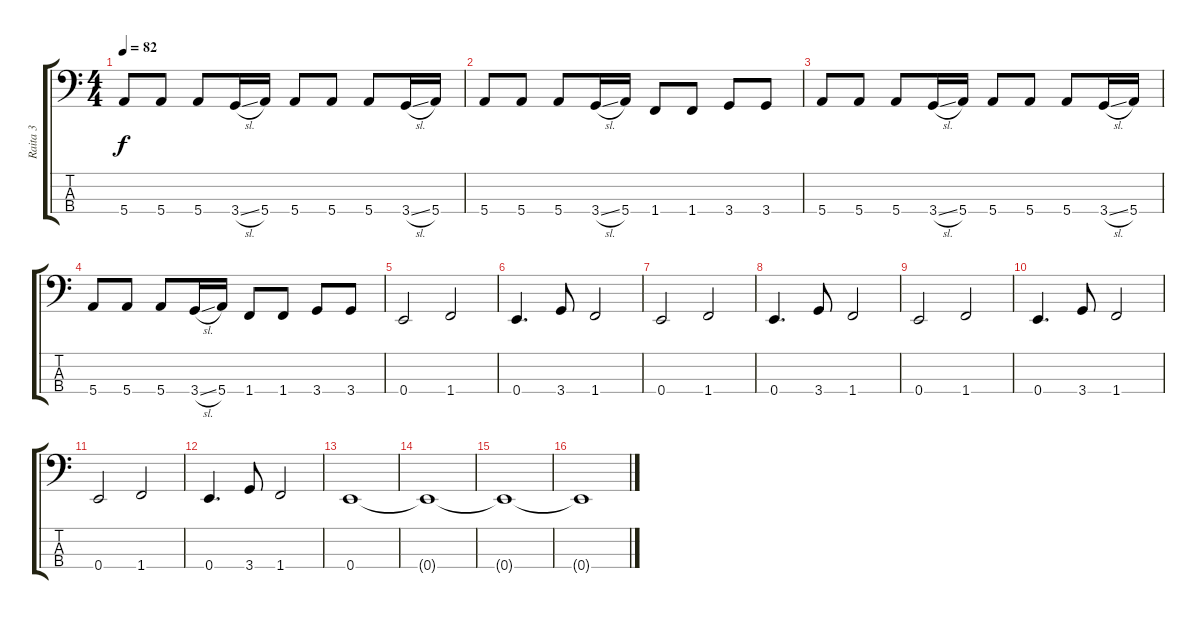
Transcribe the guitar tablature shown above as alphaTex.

\track ("Raita 3" "Raita 3") {instrument electricbassfinger}
\staff {score tabs}
\tuning (G2 D2 A1 E1) {hide}
\ts (4 4)
\tempo 82
\clef f4
\ks c
5.4.8{dy f} 5.4.8 5.4.8 3.4{sl}.16 5.4.16 5.4.8 5.4.8 5.4.8 3.4{sl}.16 5.4.16 |
5.4.8 5.4.8 5.4.8 3.4{sl}.16 5.4.16 1.4.8 1.4.8 3.4.8 3.4.8 |
5.4.8 5.4.8 5.4.8 3.4{sl}.16 5.4.16 5.4.8 5.4.8 5.4.8 3.4{sl}.16 5.4.16 |
5.4.8 5.4.8 5.4.8 3.4{sl}.16 5.4.16 1.4.8 1.4.8 3.4.8 3.4.8 |
0.4.2 1.4.2 |
0.4.4{d} 3.4.8 1.4.2 |
0.4.2 1.4.2 |
0.4.4{d} 3.4.8 1.4.2 |
0.4.2 1.4.2 |
0.4.4{d} 3.4.8 1.4.2 |
0.4.2 1.4.2 |
0.4.4{d} 3.4.8 1.4.2 |
0.4.1 |
0.4{t}.1 |
0.4{t}.1 |
0.4{t}.1
